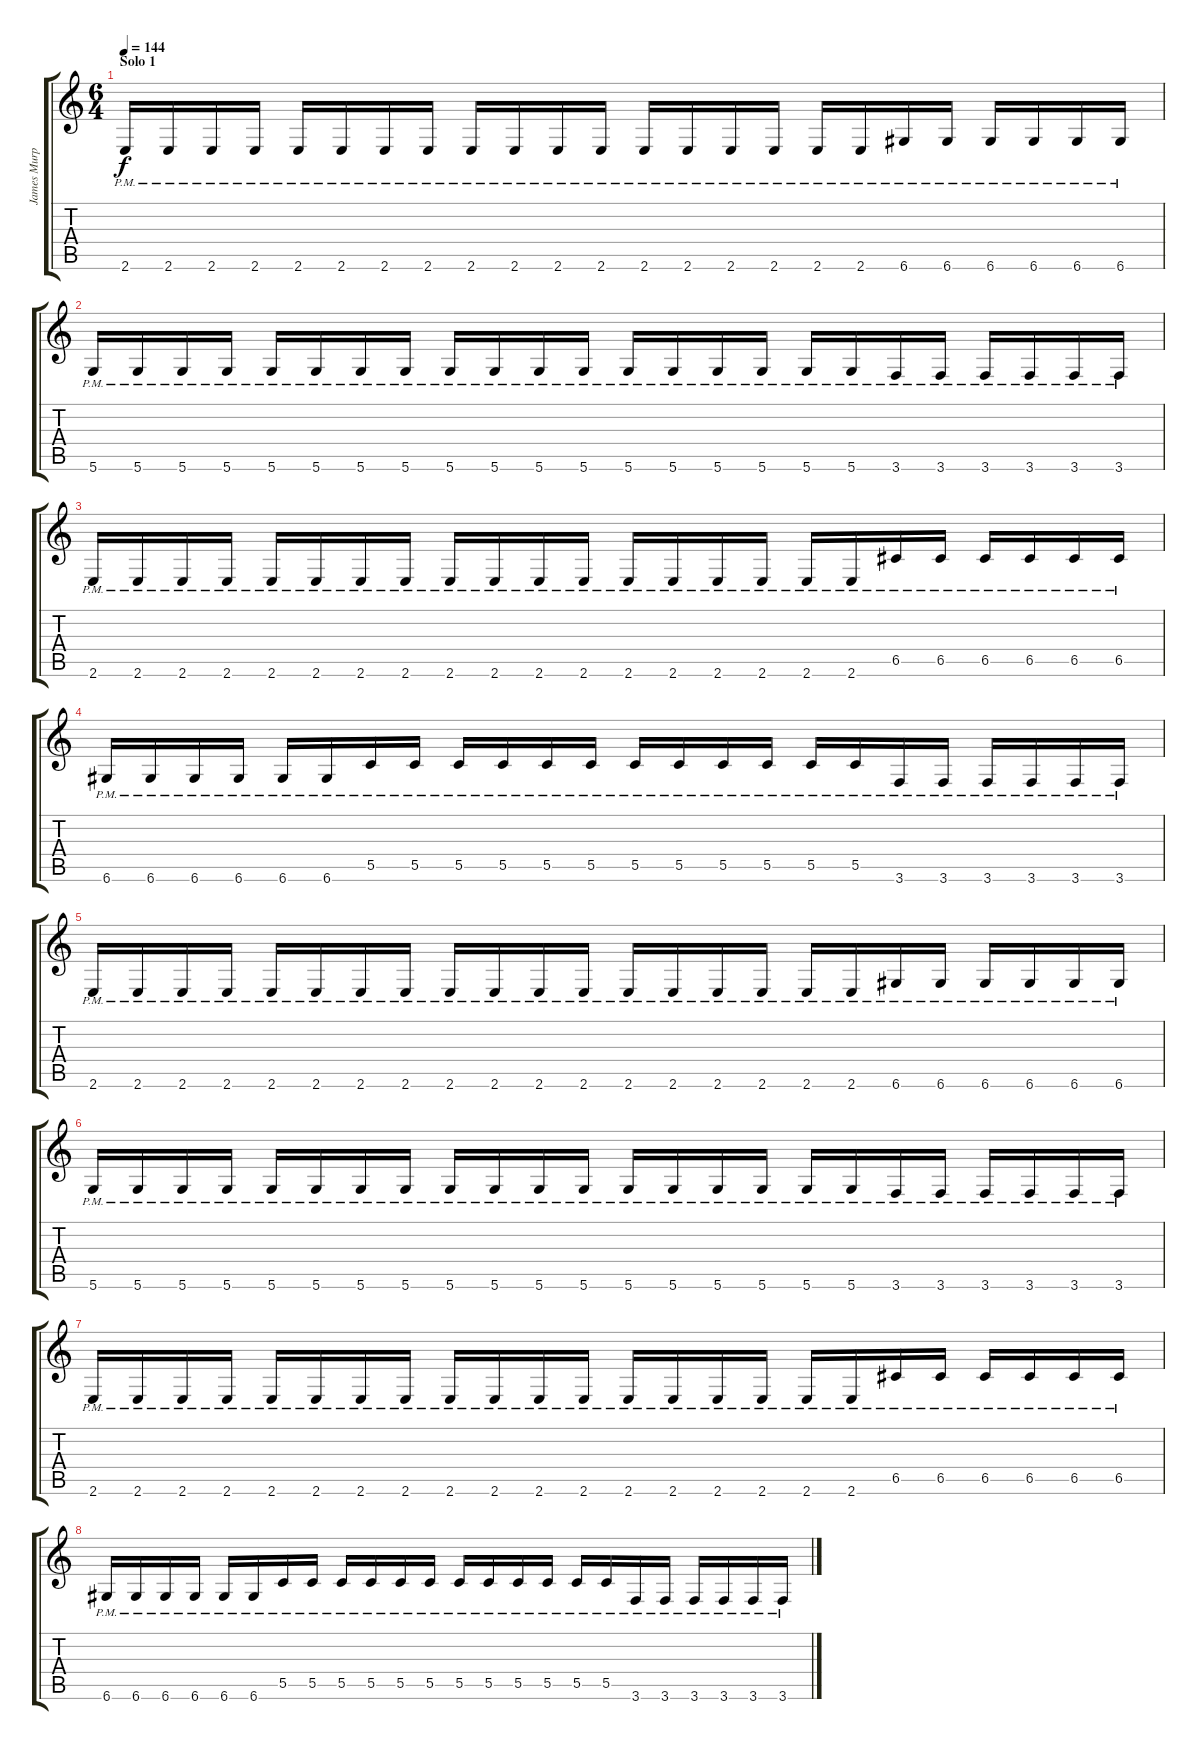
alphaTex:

\track ("James Murphy" "James Murp") {instrument distortionguitar}
\staff {score tabs}
\tuning (D4 A3 F3 C3 G2 D2) {hide}
\ts (6 4)
\section ("" "Solo 1")
\tempo 144
\clef g2
\ks c
2.6{pm}.16{dy f volume 14} 2.6{pm}.16 2.6{pm}.16 2.6{pm}.16 2.6{pm}.16 2.6{pm}.16 2.6{pm}.16 2.6{pm}.16 2.6{pm}.16 2.6{pm}.16 2.6{pm}.16 2.6{pm}.16 2.6{pm}.16 2.6{pm}.16 2.6{pm}.16 2.6{pm}.16 2.6{pm}.16 2.6{pm}.16 6.6{pm}.16 6.6{pm}.16 6.6{pm}.16 6.6{pm}.16 6.6{pm}.16 6.6{pm}.16 |
5.6{pm}.16 5.6{pm}.16 5.6{pm}.16 5.6{pm}.16 5.6{pm}.16 5.6{pm}.16 5.6{pm}.16 5.6{pm}.16 5.6{pm}.16 5.6{pm}.16 5.6{pm}.16 5.6{pm}.16 5.6{pm}.16 5.6{pm}.16 5.6{pm}.16 5.6{pm}.16 5.6{pm}.16 5.6{pm}.16 3.6{pm}.16 3.6{pm}.16 3.6{pm}.16 3.6{pm}.16 3.6{pm}.16 3.6{pm}.16 |
2.6{pm}.16 2.6{pm}.16 2.6{pm}.16 2.6{pm}.16 2.6{pm}.16 2.6{pm}.16 2.6{pm}.16 2.6{pm}.16 2.6{pm}.16 2.6{pm}.16 2.6{pm}.16 2.6{pm}.16 2.6{pm}.16 2.6{pm}.16 2.6{pm}.16 2.6{pm}.16 2.6{pm}.16 2.6{pm}.16 6.5{pm}.16 6.5{pm}.16 6.5{pm}.16 6.5{pm}.16 6.5{pm}.16 6.5{pm}.16 |
6.6{pm}.16 6.6{pm}.16 6.6{pm}.16 6.6{pm}.16 6.6{pm}.16 6.6{pm}.16 5.5{pm}.16 5.5{pm}.16 5.5{pm}.16 5.5{pm}.16 5.5{pm}.16 5.5{pm}.16 5.5{pm}.16 5.5{pm}.16 5.5{pm}.16 5.5{pm}.16 5.5{pm}.16 5.5{pm}.16 3.6{pm}.16 3.6{pm}.16 3.6{pm}.16 3.6{pm}.16 3.6{pm}.16 3.6{pm}.16 |
2.6{pm}.16 2.6{pm}.16 2.6{pm}.16 2.6{pm}.16 2.6{pm}.16 2.6{pm}.16 2.6{pm}.16 2.6{pm}.16 2.6{pm}.16 2.6{pm}.16 2.6{pm}.16 2.6{pm}.16 2.6{pm}.16 2.6{pm}.16 2.6{pm}.16 2.6{pm}.16 2.6{pm}.16 2.6{pm}.16 6.6{pm}.16 6.6{pm}.16 6.6{pm}.16 6.6{pm}.16 6.6{pm}.16 6.6{pm}.16 |
5.6{pm}.16 5.6{pm}.16 5.6{pm}.16 5.6{pm}.16 5.6{pm}.16 5.6{pm}.16 5.6{pm}.16 5.6{pm}.16 5.6{pm}.16 5.6{pm}.16 5.6{pm}.16 5.6{pm}.16 5.6{pm}.16 5.6{pm}.16 5.6{pm}.16 5.6{pm}.16 5.6{pm}.16 5.6{pm}.16 3.6{pm}.16 3.6{pm}.16 3.6{pm}.16 3.6{pm}.16 3.6{pm}.16 3.6{pm}.16 |
2.6{pm}.16 2.6{pm}.16 2.6{pm}.16 2.6{pm}.16 2.6{pm}.16 2.6{pm}.16 2.6{pm}.16 2.6{pm}.16 2.6{pm}.16 2.6{pm}.16 2.6{pm}.16 2.6{pm}.16 2.6{pm}.16 2.6{pm}.16 2.6{pm}.16 2.6{pm}.16 2.6{pm}.16 2.6{pm}.16 6.5{pm}.16 6.5{pm}.16 6.5{pm}.16 6.5{pm}.16 6.5{pm}.16 6.5{pm}.16 |
6.6{pm}.16 6.6{pm}.16 6.6{pm}.16 6.6{pm}.16 6.6{pm}.16 6.6{pm}.16 5.5{pm}.16 5.5{pm}.16 5.5{pm}.16 5.5{pm}.16 5.5{pm}.16 5.5{pm}.16 5.5{pm}.16 5.5{pm}.16 5.5{pm}.16 5.5{pm}.16 5.5{pm}.16 5.5{pm}.16 3.6{pm}.16 3.6{pm}.16 3.6{pm}.16 3.6{pm}.16 3.6{pm}.16 3.6{pm}.16
